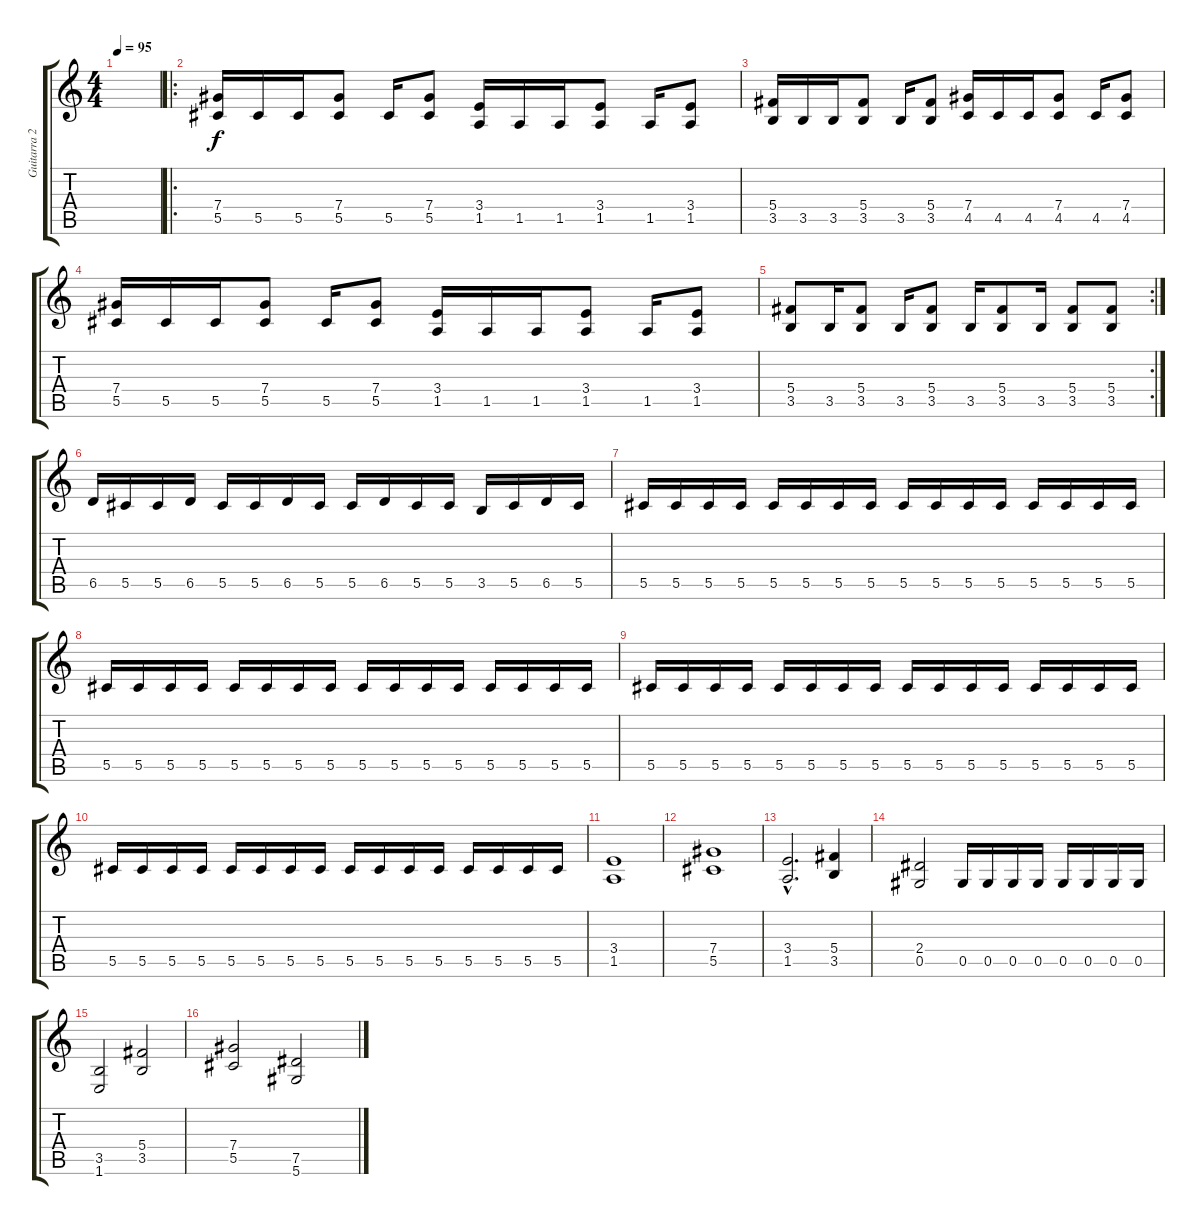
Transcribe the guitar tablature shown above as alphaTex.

\track ("Guitarra 2" "Guitarra 2") {instrument distortionguitar}
\staff {score tabs}
\tuning (Eb4 Bb3 Gb3 Db3 Ab2 Eb2) {hide}
\ts (4 4)
\tempo 95
\clef g2
\ks c
|
\ro
(7.4 5.5).16 5.5.16 5.5.16 (7.4 5.5).8 5.5.16 (7.4 5.5).8 (3.4 1.5).16 1.5.16 1.5.16 (3.4 1.5).8 1.5.16 (3.4 1.5).8 |
(5.4 3.5).16 3.5.16 3.5.16 (5.4 3.5).8 3.5.16 (5.4 3.5).8 (7.4 4.5).16 4.5.16 4.5.16 (7.4 4.5).8 4.5.16 (7.4 4.5).8 |
(7.4 5.5).16 5.5.16 5.5.16 (7.4 5.5).8 5.5.16 (7.4 5.5).8 (3.4 1.5).16 1.5.16 1.5.16 (3.4 1.5).8 1.5.16 (3.4 1.5).8 |
\rc 2
(5.4 3.5).8 3.5.16 (5.4 3.5).8 3.5.16 (5.4 3.5).8 3.5.16 (5.4 3.5).8 3.5.16 (5.4 3.5).8 (5.4 3.5).8 |
6.5.16 5.5.16 5.5.16 6.5.16 5.5.16 5.5.16 6.5.16 5.5.16 5.5.16 6.5.16 5.5.16 5.5.16 3.5.16 5.5.16 6.5.16 5.5.16 |
5.5.16 5.5.16 5.5.16 5.5.16 5.5.16 5.5.16 5.5.16 5.5.16 5.5.16 5.5.16 5.5.16 5.5.16 5.5.16 5.5.16 5.5.16 5.5.16 |
5.5.16 5.5.16 5.5.16 5.5.16 5.5.16 5.5.16 5.5.16 5.5.16 5.5.16 5.5.16 5.5.16 5.5.16 5.5.16 5.5.16 5.5.16 5.5.16 |
5.5.16 5.5.16 5.5.16 5.5.16 5.5.16 5.5.16 5.5.16 5.5.16 5.5.16 5.5.16 5.5.16 5.5.16 5.5.16 5.5.16 5.5.16 5.5.16 |
5.5.16 5.5.16 5.5.16 5.5.16 5.5.16 5.5.16 5.5.16 5.5.16 5.5.16 5.5.16 5.5.16 5.5.16 5.5.16 5.5.16 5.5.16 5.5.16 |
(3.4 1.5).1 |
(7.4 5.5).1 |
(3.4{hac} 1.5{hac}).2{d} (5.4 3.5).4 |
(2.4 0.5).2 0.5.16 0.5.16 0.5.16 0.5.16 0.5.16 0.5.16 0.5.16 0.5.16 |
(3.5 1.6).2 (5.4 3.5).2 |
(7.4 5.5).2 (7.5 5.6).2
